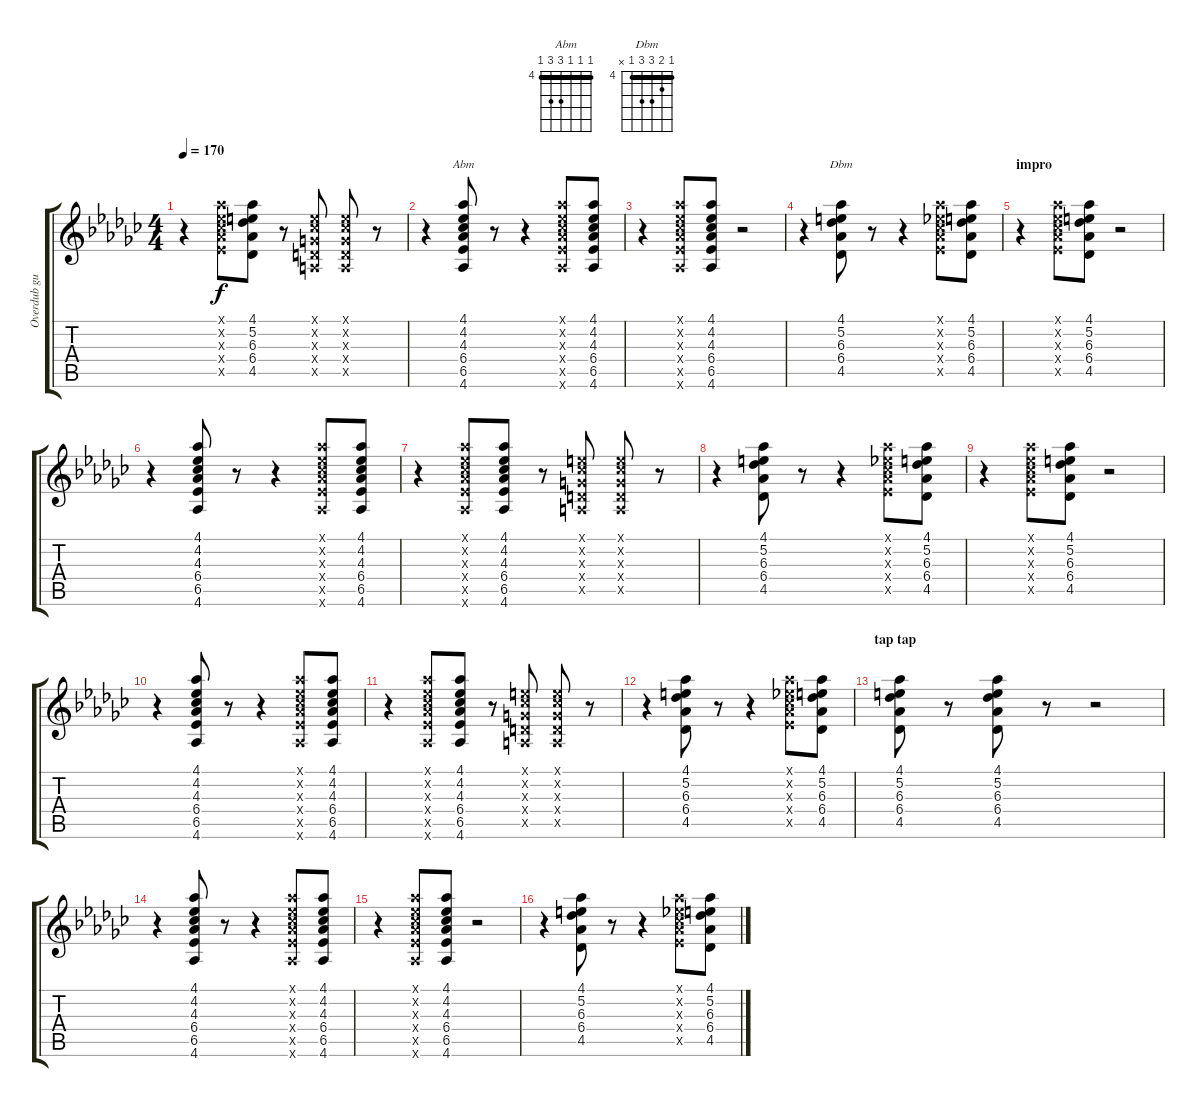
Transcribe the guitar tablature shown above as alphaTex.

\track ("Overdub guitar I" "Overdub gu") {instrument acousticguitarsteel}
\staff {score tabs}
\tuning (E4 B3 G3 D3 A2 E2) {hide}
\chord ("Abm" 4 4 4 6 6 4) {firstfret 4 barre 4}
\chord ("Dbm" 4 5 6 6 4 x) {firstfret 4 barre 4}
\ts (4 4)
\tempo 170
\clef g2
\ks ebminor
r.4{dy f} (4.1{x} 4.2{x} 4.3{x} 6.4{x} 6.5{x}).8 (4.1 5.2 6.3 6.4 4.5).8 r.8 (0.1{x} 0.2{x} 0.3{x} 0.4{x} 0.5{x}).8 (0.1{x} 0.2{x} 0.3{x} 0.4{x} 0.5{x}).8 r.8 |
r.4 (4.1 4.2 4.3 6.4 6.5 4.6).8{ch "Abm"} r.8 r.4 (4.1{x} 4.2{x} 4.3{x} 6.4{x} 6.5{x} 4.6{x}).8 (4.1 4.2 4.3 6.4 6.5 4.6).8 |
r.4 (4.1{x} 4.2{x} 4.3{x} 6.4{x} 6.5{x} 4.6{x}).8 (4.1 4.2 4.3 6.4 6.5 4.6).8 r.2 |
r.4 (4.1 5.2 6.3 6.4 4.5).8{ch "Dbm"} r.8 r.4 (4.1{x} 4.2{x} 4.3{x} 6.4{x} 6.5{x}).8 (4.1 5.2 6.3 6.4 4.5).8 |
\section ("" "impro")
r.4 (4.1{x} 4.2{x} 4.3{x} 6.4{x} 6.5{x}).8 (4.1 5.2 6.3 6.4 4.5).8 r.2 |
r.4 (4.1 4.2 4.3 6.4 6.5 4.6).8 r.8 r.4 (4.1{x} 4.2{x} 4.3{x} 6.4{x} 6.5{x} 4.6{x}).8 (4.1 4.2 4.3 6.4 6.5 4.6).8 |
r.4 (4.1{x} 4.2{x} 4.3{x} 6.4{x} 6.5{x} 4.6{x}).8 (4.1 4.2 4.3 6.4 6.5 4.6).8 r.8 (0.1{x} 0.2{x} 0.3{x} 0.4{x} 0.5{x}).8 (0.1{x} 0.2{x} 0.3{x} 0.4{x} 0.5{x}).8 r.8 |
r.4 (4.1 5.2 6.3 6.4 4.5).8 r.8 r.4 (4.1{x} 4.2{x} 4.3{x} 6.4{x} 6.5{x}).8 (4.1 5.2 6.3 6.4 4.5).8 |
r.4 (4.1{x} 4.2{x} 4.3{x} 6.4{x} 6.5{x}).8 (4.1 5.2 6.3 6.4 4.5).8 r.2 |
r.4 (4.1 4.2 4.3 6.4 6.5 4.6).8 r.8 r.4 (4.1{x} 4.2{x} 4.3{x} 6.4{x} 6.5{x} 4.6{x}).8 (4.1 4.2 4.3 6.4 6.5 4.6).8 |
r.4 (4.1{x} 4.2{x} 4.3{x} 6.4{x} 6.5{x} 4.6{x}).8 (4.1 4.2 4.3 6.4 6.5 4.6).8 r.8 (0.1{x} 0.2{x} 0.3{x} 0.4{x} 0.5{x}).8 (0.1{x} 0.2{x} 0.3{x} 0.4{x} 0.5{x}).8 r.8 |
r.4 (4.1 5.2 6.3 6.4 4.5).8 r.8 r.4 (4.1{x} 4.2{x} 4.3{x} 6.4{x} 6.5{x}).8 (4.1 5.2 6.3 6.4 4.5).8 |
\section ("" "tap tap")
(4.1 5.2 6.3 6.4 4.5).8 r.8 (4.1 5.2 6.3 6.4 4.5).8 r.8 r.2 |
r.4 (4.1 4.2 4.3 6.4 6.5 4.6).8 r.8 r.4 (4.1{x} 4.2{x} 4.3{x} 6.4{x} 6.5{x} 4.6{x}).8 (4.1 4.2 4.3 6.4 6.5 4.6).8 |
r.4 (4.1{x} 4.2{x} 4.3{x} 6.4{x} 6.5{x} 4.6{x}).8 (4.1 4.2 4.3 6.4 6.5 4.6).8 r.2 |
r.4 (4.1 5.2 6.3 6.4 4.5).8 r.8 r.4 (4.1{x} 4.2{x} 4.3{x} 6.4{x} 6.5{x}).8 (4.1 5.2 6.3 6.4 4.5).8
